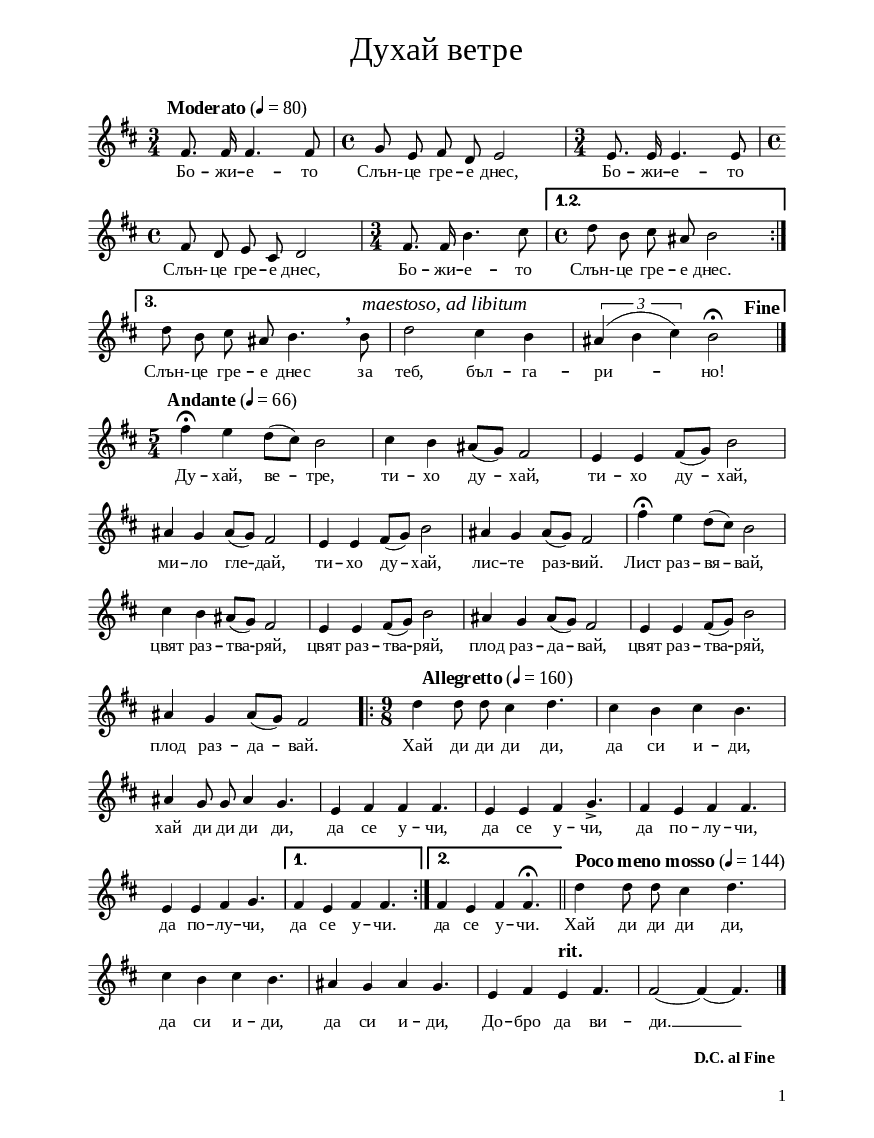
\version "2.24.2"

\include "include/globals.ily"

\bookpart {
  \label #'ref136
  \tocItem \markup "Духай ветре"
  \paper {
    print-all-headers = ##t
    print-page-number = ##t
    print-first-page-number = ##t

    % put page numbers on the bottom
    oddHeaderMarkup = \markup ""
    evenHeaderMarkup = \markup ""
    oddFooterMarkup = \markup
    \fill-line {
      ""
      \if \should-print-page-number \fromproperty #'page:page-number-string
    }
    evenFooterMarkup = \markup
    \fill-line {
      \if \should-print-page-number \fromproperty #'page:page-number-string
      ""
    }

    left-margin = 1.5\cm
    right-margin = 1.5\cm
    top-margin = 1.6\cm
    bottom-margin = 1.2\cm
    ragged-bottom = ##t % do not spread the staves to fill the whole vertical space

    % change distance between staves
    system-system-spacing =
    #'((basic-distance . 8.5)
       (minimum-distance . 6)
       (padding . 1)
       (stretchability . 12))
  }
  \score {
    \include "include/score-layout.ily"

    \new Voice \relative c' {
      \clef treble
      \key b \minor
      \time 3/4
      \tempoFunc "Moderato" 4 "80"
      \autoBeamOff

      \repeat volta 3 {
        fis8.  fis16  fis4.  fis8 | % 2
        \time 4/4  | % 2
        g8  e8  fis8  d8  e2
        | % 3
        \time 3/4  | % 3
        e8.  e16  e4.  e8 \break | % 4
        \time 4/4  | % 4
        fis8  d8  e8  cis8
        d2 | % 5
        \time 3/4  | % 5
        fis8.  fis16  b4.  cis8
        \time 4/4 |
      }
      \alternative {
        {
          d8  b8  cis8 ais8  b2 | \break
        }
        {
          d8   b8 cis8  ais8  b4. \breathe b8 |
          \mark\markup\italic {"                      maestoso, ad libitum"}
          d2 cis4 b4 |


          \tweak direction #up \times 2/3 {
            \once \override Slur.positions = #'(1 . 1)
            \once \override Slur.height-limit = #5.91
            ais4 (  b4  cis4 )
          }
          \once \override Score.MetronomeMark.outside-staff-priority = #599
          \once \override Score.MetronomeMark.X-extent=#'(-3.5 . 0)
          \tempo "Fine" b2 ^\fermata
        }
      } \break  \bar "|."

      \once \override Staff.TimeSignature.break-visibility = ##(#f #t #t)
      \time 5/4 \tempoFunc "Andante" 4 "66" fis'4 ^\fermata
      e4  d8 [ ( cis8 ) ] b2 |
      cis4  b4  ais8 ( [  g8 ) ]  fis2 |
      e4  e4 fis8 ( [  g8 ) ] b2 | \break
      ais4 g4  ais8 ( [  g8 ) ]  fis2 |
      e4 e4  fis8 ( [  g8 ) ]  b2 |
      ais4  g4  ais8 ( [  g8 ) ]  fis2 |
      fis'4 ^\fermata  e4  d8 ( [
      cis8 ) ]  b2 | \break
      cis4 b4  ais8 ( [  g8 ) ]  fis2 |
      e4 e4  fis8 ( [  g8 ) ] b2 |
      ais4  g4  ais8 ( [  g8 ) ]  fis2 |
      e4  e4  fis8 ( [  g8 ) ] b2 | \break
      ais4  g4  ais8 ( [  g8 ) ]  fis2 |
      \repeat volta 2 {
        \time 9/8 \tempoFunc "     Allegretto" 4 "160"  d'4
        d8  d8  cis4 d4. |
        cis4  b4  cis4 b4. | \break
        ais4  g8  g8 ais4  g4. |
        e4 fis4 fis4  fis4. |
        e4  e4  fis4 g4. -> |
        fis4  e4  fis4 fis4. \break
        e4  e4  fis4  g4.
      }

      \alternative {
        {
          fis4  e4  fis4  fis4.
        }
        {
          fis4  e4  fis4  fis4.^\fermata \bar "||"
        }
      }

      \tempoFunc "Poco meno mosso" 4 "144" d'4 d8 d8 cis4 d4. | \break
      cis4  b4
      cis4  b4.  ais4  g4  ais4
      g4.  e4   fis4
      \tempo "rit." e4  fis4.
      fis2 ~  fis4 ~ fis4.\break  \bar "|."
    }

    \addlyrics {
      Бо -- жи -- е -- то "Слън-" -- це гре --
      е днес, Бо -- жи -- е -- то "Слън-" --
      це гре -- е днес, Бо -- жи -- е --
      то "Слън-"  -- це гре -- е днес. "Слън-"
      -- це гре -- е днес за теб, бъл --
      га -- ри  --  но! Ду -- хай, ве
      -- тре, ти -- хо ду -- хай, ти
      -- хо ду -- хай, ми -- ло гле
      -- дай, ти -- хо ду -- хай,
      лис -- те раз -- вий. Лист раз
      -- вя -- вай, цвят раз -- тва
      -- ряй, цвят раз -- тва --
      ряй, плод раз -- да -- вай,
      цвят раз -- тва -- ряй, плод
      раз -- да -- вай. Хай ди ди ди
      ди, да си и -- ди, хай ди ди ди
      ди, да се у -- чи, да се у -- чи,
      да по -- лу -- чи, да по -- лу --
      чи, да се у -- чи. да се у -- чи.
      Хай ди ди ди ди, да си и -- ди,
      да си и -- ди, До -- бро да ви --
      ди. __
    }

    \header {
      title = \titleFunc "Духай ветре" "Duhaj vetre"
    }

    \midi{}

  } % score

  \markup \dc-one "D.C. al Fine"


} % bookpart
